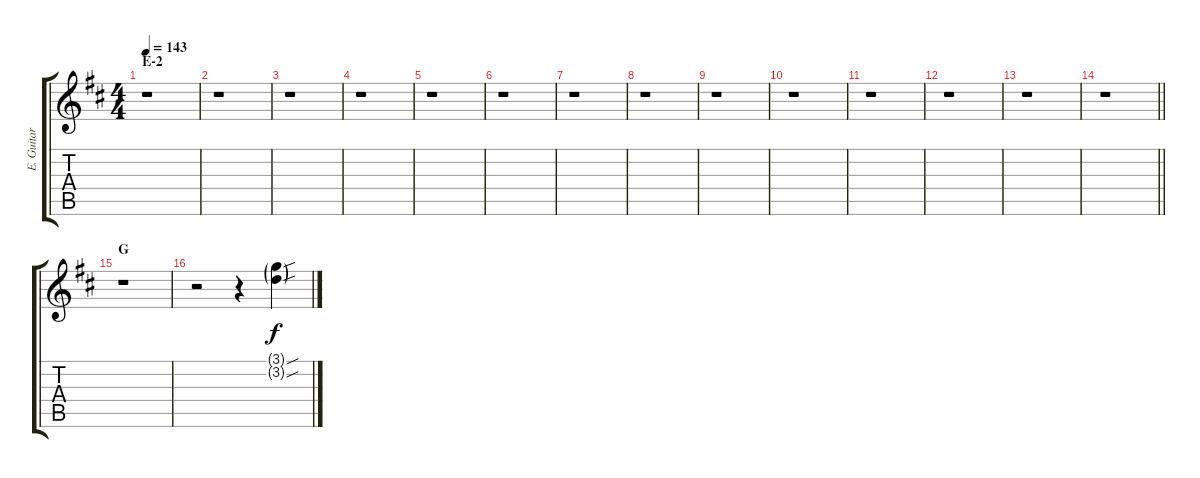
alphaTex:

\track ("E. Guitar III" "E. Guitar ") {instrument overdrivenguitar}
\staff {score tabs}
\tuning (E4 B3 G3 D3 A2 E2) {hide}
\ts (4 4)
\section ("" "E-2")
\tempo 143
\clef g2
\ks d
r.1{dy f} |
r.1 |
r.1 |
r.1 |
r.1 |
r.1 |
r.1 |
r.1 |
r.1 |
r.1 |
r.1 |
r.1 |
r.1 |
\barLineRight lightlight
r.1 |
\section ("" "G")
r.1 |
r.2 r.4 (3.1{sou g} 3.2{sou g}).4
